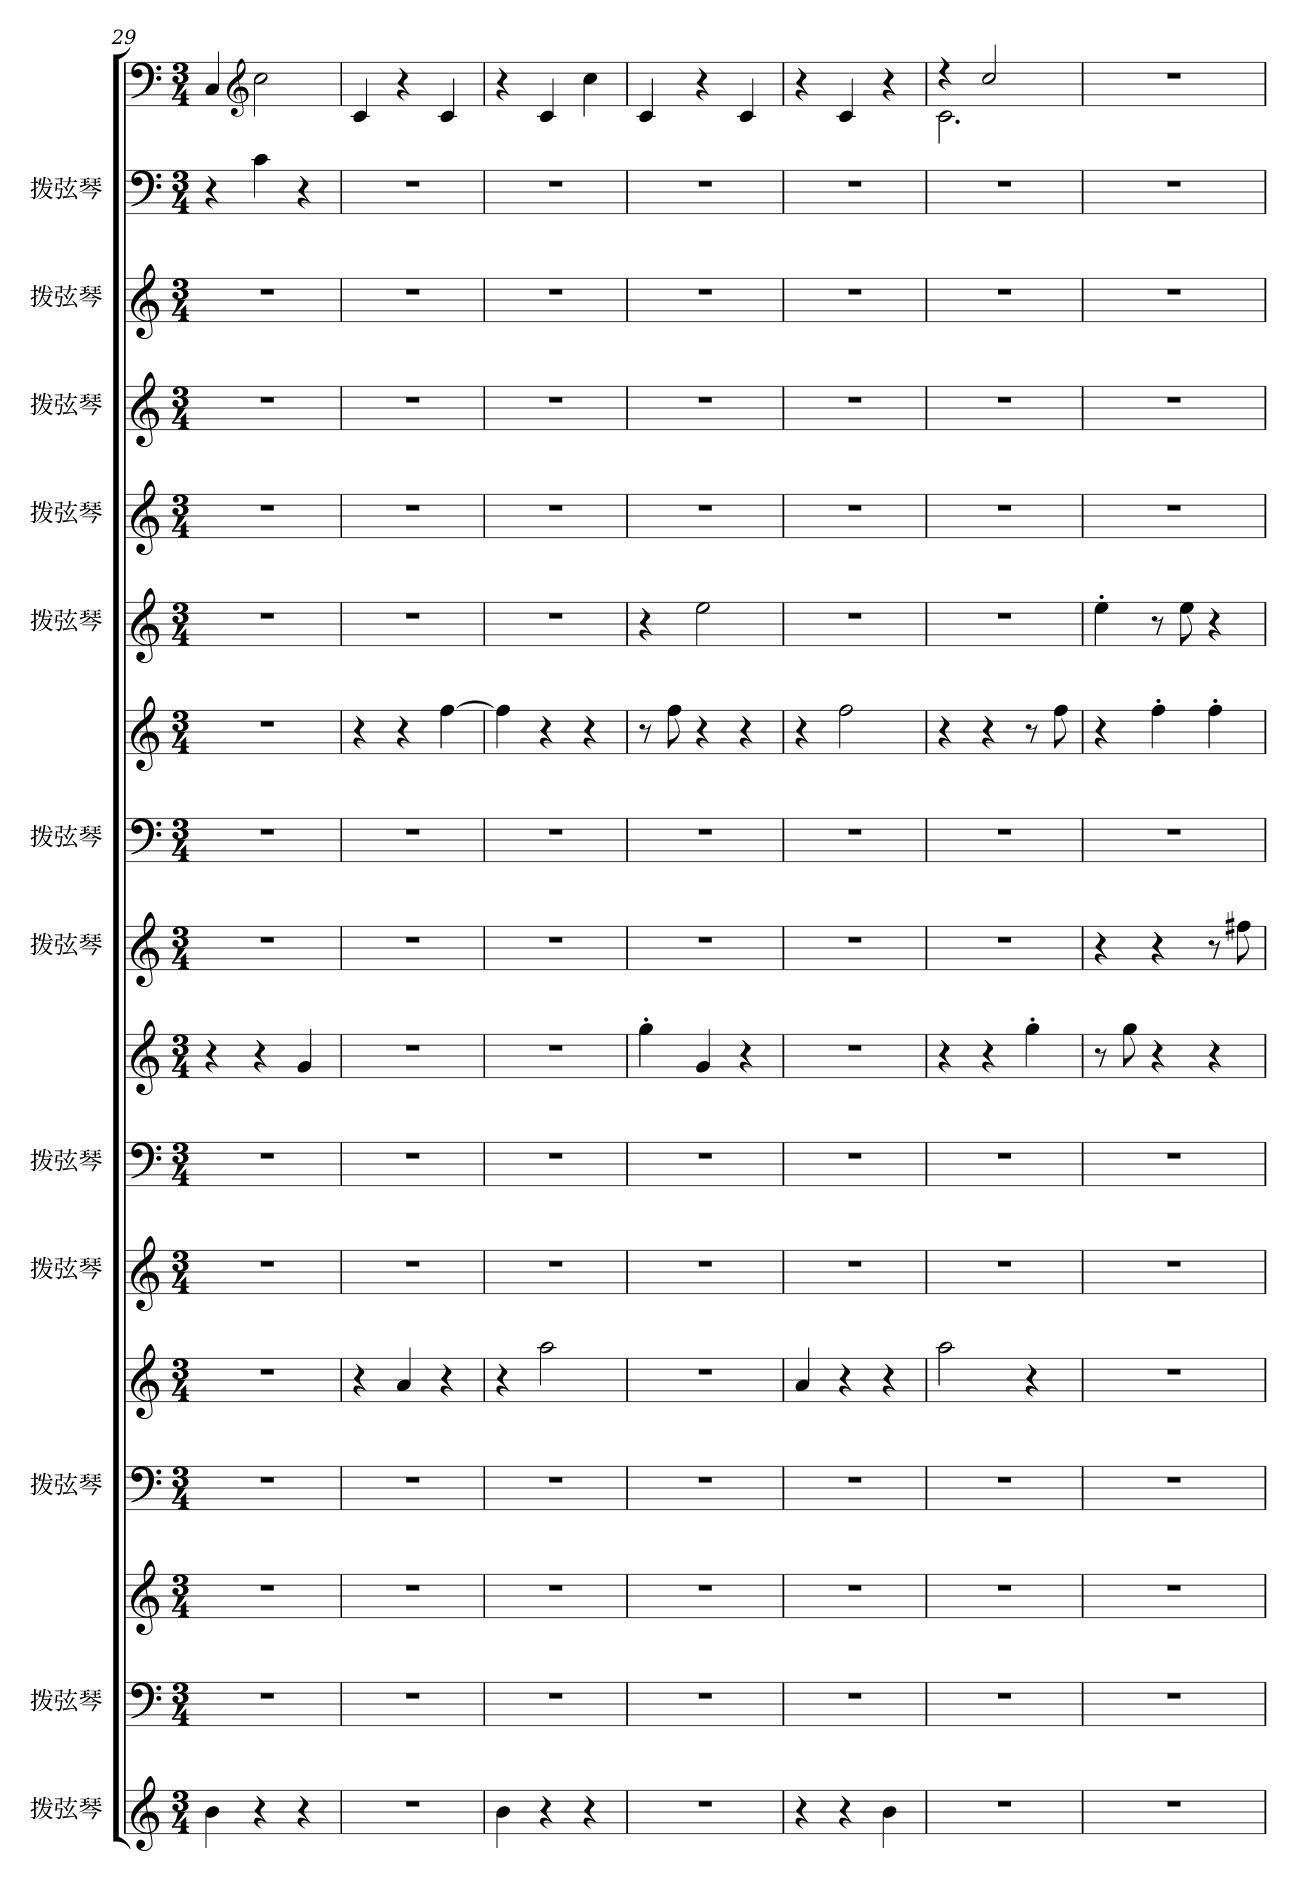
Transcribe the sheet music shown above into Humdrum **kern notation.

**kern	**kern	**kern	**kern	**kern	**kern	**kern	**kern	**kern	**kern	**kern	**kern	**kern	**kern	**kern	**kern	**kern
*part12	*part11	*part11	*part10	*part10	*part9	*part8	*part8	*part7	*part6	*part6	*part5	*part4	*part3	*part2	*part1	*part1
*staff17	*staff16	*staff15	*staff14	*staff13	*staff12	*staff11	*staff10	*staff9	*staff8	*staff7	*staff6	*staff5	*staff4	*staff3	*staff2	*staff1
*I"拨弦琴	*I"拨弦琴	*	*I"拨弦琴	*	*I"拨弦琴	*I"拨弦琴	*	*I"拨弦琴	*I"拨弦琴	*	*I"拨弦琴	*I"拨弦琴	*I"拨弦琴	*I"拨弦琴	*I"拨弦琴	*
*clefG2	*clefF4	*clefG2	*clefF4	*clefG2	*clefG2	*clefF4	*clefG2	*clefG2	*clefF4	*clefG2	*clefG2	*clefG2	*clefG2	*clefG2	*clefF4	*clefF4
*k[]	*k[]	*k[]	*k[]	*k[]	*k[]	*k[]	*k[]	*k[]	*k[]	*k[]	*k[]	*k[]	*k[]	*k[]	*k[]	*k[]
*M3/4	*M3/4	*M3/4	*M3/4	*M3/4	*M3/4	*M3/4	*M3/4	*M3/4	*M3/4	*M3/4	*M3/4	*M3/4	*M3/4	*M3/4	*M3/4	*M3/4
=29	=29	=29	=29	=29	=29	=29	=29	=29	=29	=29	=29	=29	=29	=29	=29	=29
4b\	2.r	2.r	2.r	2.r	2.r	2.r	4r	2.r	2.r	2.r	2.r	2.r	2.r	2.r	4r	4C/
*	*	*	*	*	*	*	*	*	*	*	*	*	*	*	*	*clefG2
4r	.	.	.	.	.	.	4r	.	.	.	.	.	.	.	4c\	2cc\
4r	.	.	.	.	.	.	4g/	.	.	.	.	.	.	.	4r	.
!!LO:PB:g=z
=30	=30	=30	=30	=30	=30	=30	=30	=30	=30	=30	=30	=30	=30	=30	=30	=30
2.r	2.r	2.r	2.r	4r	2.r	2.r	2.r	2.r	2.r	4r	2.r	2.r	2.r	2.r	2.r	4c/
.	.	.	.	4a/	.	.	.	.	.	4r	.	.	.	.	.	4r
.	.	.	.	4r	.	.	.	.	.	[4ff\	.	.	.	.	.	4c/
=31	=31	=31	=31	=31	=31	=31	=31	=31	=31	=31	=31	=31	=31	=31	=31	=31
4b\	2.r	2.r	2.r	4r	2.r	2.r	2.r	2.r	2.r	4ff\]	2.r	2.r	2.r	2.r	2.r	4r
4r	.	.	.	2aa\	.	.	.	.	.	4r	.	.	.	.	.	4c/
4r	.	.	.	.	.	.	.	.	.	4r	.	.	.	.	.	4cc\
=32	=32	=32	=32	=32	=32	=32	=32	=32	=32	=32	=32	=32	=32	=32	=32	=32
2.r	2.r	2.r	2.r	2.r	2.r	2.r	4gg'\	2.r	2.r	8r	4r	2.r	2.r	2.r	2.r	4c/
.	.	.	.	.	.	.	.	.	.	8ff\	.	.	.	.	.	.
.	.	.	.	.	.	.	4g/	.	.	4r	2ee\	.	.	.	.	4r
.	.	.	.	.	.	.	4r	.	.	4r	.	.	.	.	.	4c/
=33	=33	=33	=33	=33	=33	=33	=33	=33	=33	=33	=33	=33	=33	=33	=33	=33
4r	2.r	2.r	2.r	4a/	2.r	2.r	2.r	2.r	2.r	4r	2.r	2.r	2.r	2.r	2.r	4r
4r	.	.	.	4r	.	.	.	.	.	2ff\	.	.	.	.	.	4c/
4b\	.	.	.	4r	.	.	.	.	.	.	.	.	.	.	.	4r
=34	=34	=34	=34	=34	=34	=34	=34	=34	=34	=34	=34	=34	=34	=34	=34	=34
*	*	*	*	*	*	*	*	*	*	*	*	*	*	*	*	*^
2.r	2.r	2.r	2.r	2aa\	2.r	2.r	4r	2.r	2.r	4r	2.r	2.r	2.r	2.r	2.r	4r	2.c\
.	.	.	.	.	.	.	4r	.	.	4r	.	.	.	.	.	2cc/	.
.	.	.	.	4r	.	.	4gg'\	.	.	8r	.	.	.	.	.	.	.
.	.	.	.	.	.	.	.	.	.	8ff\	.	.	.	.	.	.	.
*	*	*	*	*	*	*	*	*	*	*	*	*	*	*	*	*v	*v
=35	=35	=35	=35	=35	=35	=35	=35	=35	=35	=35	=35	=35	=35	=35	=35	=35
2.r	2.r	2.r	2.r	2.r	2.r	2.r	8r	4r	2.r	4r	4ee'\	2.r	2.r	2.r	2.r	2.r
.	.	.	.	.	.	.	8gg\	.	.	.	.	.	.	.	.	.
.	.	.	.	.	.	.	4r	4r	.	4ff'\	8r	.	.	.	.	.
.	.	.	.	.	.	.	.	.	.	.	8ee\	.	.	.	.	.
.	.	.	.	.	.	.	4r	8r	.	4ff'\	4r	.	.	.	.	.
.	.	.	.	.	.	.	.	8ff#X\	.	.	.	.	.	.	.	.
=	=	=	=	=	=	=	=	=	=	=	=	=	=	=	=	=
*-	*-	*-	*-	*-	*-	*-	*-	*-	*-	*-	*-	*-	*-	*-	*-	*-
